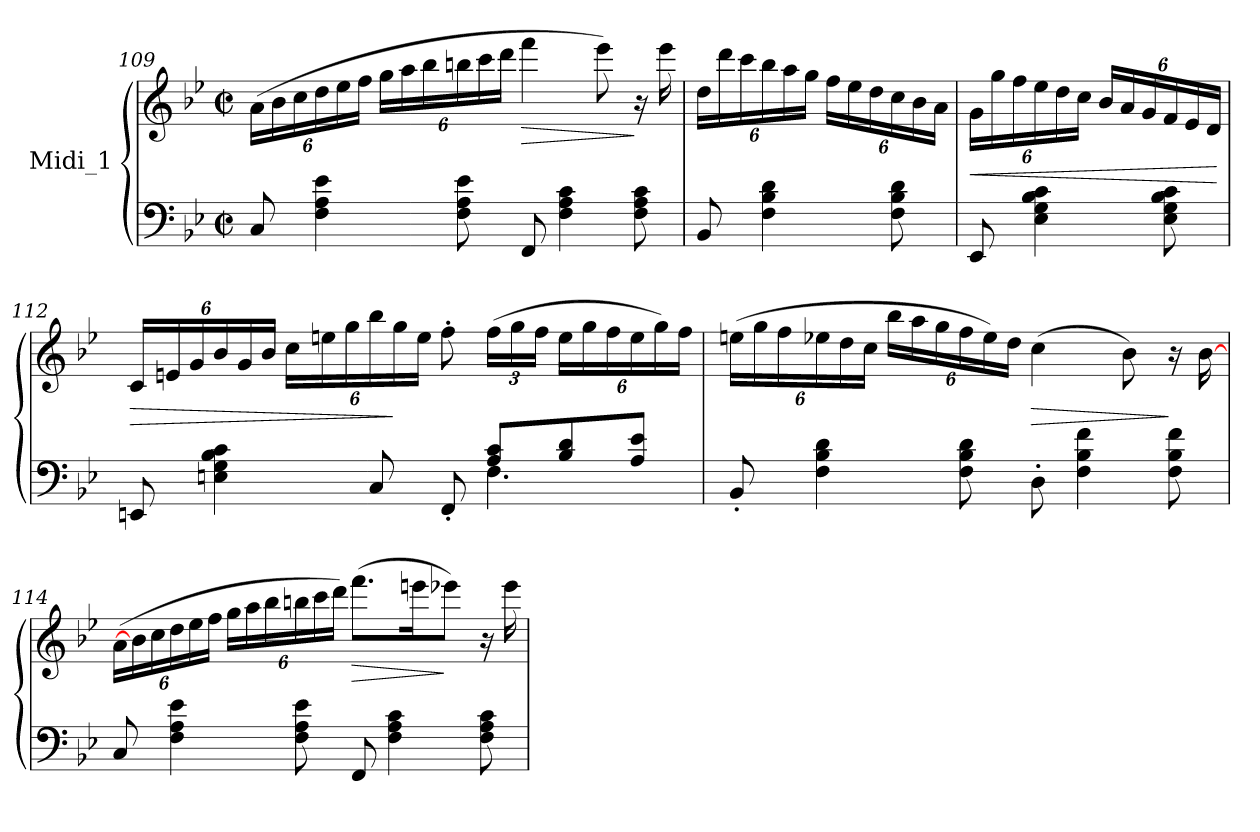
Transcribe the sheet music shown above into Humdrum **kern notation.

**kern	**kern	**dynam
*part1	*part1	*part1
*staff2	*staff1	*staff1/2
*I"Midi_1	*	*
*clefF4	*clefG2	*
*k[b-e-]	*k[b-e-]	*
*B-:	*B-:	*
*M2/2	*M2/2	*
*met(c|)	*met(c|)	*
*	*Xbrackettup	*
=109	=109	=109
8C/	(>24a\LL	.
.	24b-\	.
.	24cc\	.
4F\ 4A\ 4e-\	24dd\	.
.	24ee-\	.
.	24ff\JJ	.
.	24gg\LL	.
.	24aa\	.
.	24bb-\	.
8F\ 8A\ 8e-\	24bbn\	.
.	24ccc\	.
.	24ddd\JJ	.
!	!	!LO:HP:b
8FF/	4fff\	>
4F\ 4A\ 4c\	.	.
.	8eee-\)	.
8F\ 8A\ 8c\	16r	]
.	16eee-\	.
!!LO:LB:g=z
=110	=110	=110
8BB-/	24dd\LL	.
.	24ddd\	.
.	24ccc\	.
4F\ 4B-\ 4d\	24bb-i\	.
.	24aa\	.
.	24gg\JJ	.
.	24ff\LL	.
.	24ee-\	.
.	24dd\	.
8F\ 8B-\ 8d\	24cc\	.
.	24b-\	.
.	24a\JJ	.
!!LO:LB:g=z
=111	=111	=111
*^	*	*
!	!	!	!LO:HP:b
8EE-/	2ryy	24g\LL	<
.	.	24gg\	.
.	.	24ff\	.
4E-\ 4G\ 4B-\ 4c\	.	24ee-\	.
.	.	24dd\	.
.	.	24cc\JJ	.
.	.	24b-/LL	.
.	.	24a/	.
.	.	24g/	.
8E-\ 8G\ 8B-\ 8c\	.	24f/	.
.	.	24e-/	.
.	.	24d/JJ	.
*v	*v	*	*
.	.	[
=112	=112	=112
*^	*	*
!	!	!	!LO:HP:b
8EEn/	2ryy	24c/LL	>
.	.	24en/	.
.	.	24g/	.
4En\ 4G\ 4B-\ 4c\	.	24b-/	.
.	.	24g/	.
.	.	24b-/JJ	.
.	.	24cc\LL	.
.	.	24een\	.
.	.	24gg\	.
8C/	.	24bb-\	.
.	.	24gg\	]
.	.	24ee\JJ	.
8FF'/	8ryy	8ff'\	.
8A/ 8c/L	4.F\	(>24ff\LL	.
.	.	24gg\	.
.	.	24ff\JJ	.
8B-/ 8d/	.	24ee\LL	.
.	.	24gg\	.
.	.	24ff\	.
8A/ 8e-i/J	.	24ee\	.
.	.	24gg\)	.
.	.	24ff\JJ	.
!!LO:LB:g=z
=113	=113	=113	=113
8BB-'/	2ryy	(>24een\LL	.
.	.	24gg\	.
.	.	24ff\	.
4F\ 4B-\ 4d\	.	24ee-X\	.
.	.	24dd\	.
.	.	24cc\JJ	.
.	.	24bb-\LL	.
.	.	24aa\	.
.	.	24gg\	.
8F\ 8B-\ 8d\	.	24ff\	.
.	.	24ee-\)	.
.	.	24dd\JJ	.
!	!	!	!LO:HP:b
8D'\	2ryy	(>4cc\	>
4F\ 4B-\ 4f\	.	.	.
.	.	8b-\)	.
8F\ 8B-\ 8f\	.	16r	]
.	.	[16b-\	.
*v	*v	*	*
!!LO:LB:g=z
=114	=114	=114
8C/	(>24a\LL	.
.	24b-\]	.
.	24cc\	.
4F\ 4A\ 4e-\	24dd\	.
.	24ee-\	.
.	24ff\JJ	.
.	24gg\LL	.
.	24aa\	.
.	24bb-\	.
8F\ 8A\ 8e-\	24bbn\	.
.	24ccc\	.
.	24ddd\JJ)	.
!	!	!LO:HP:b
8FF/	(>8.fff\L	>
4F\ 4A\ 4c\	.	.
.	16eeen\K	.
.	8eee-X\J)	]
8F\ 8A\ 8c\	16r	.
.	16eee-\	.
=	=	=
*-	*-	*-
